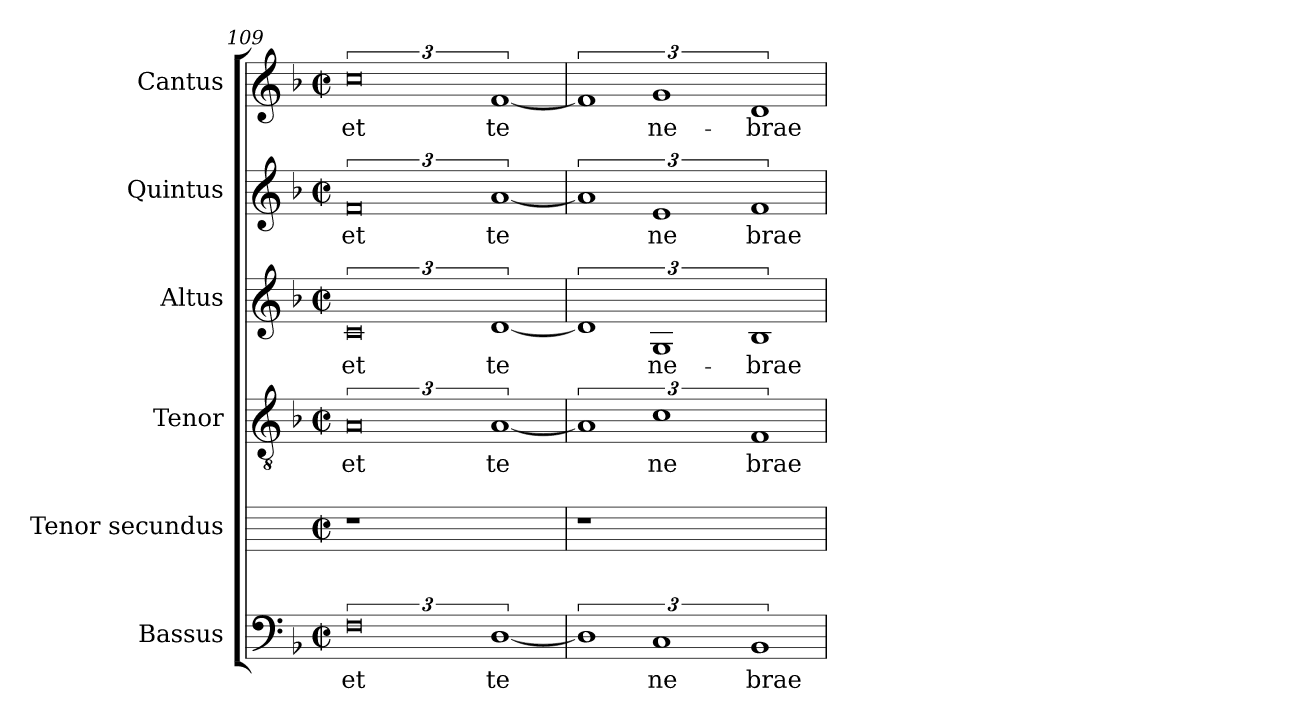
**kern	**text	**kern	**kern	**text	**kern	**text	**kern	**text	**kern	**text
*part6	*part6	*part5	*part4	*part4	*part3	*part3	*part2	*part2	*part1	*part1
*staff6	*staff6	*staff5	*staff4	*staff4	*staff3	*staff3	*staff2	*staff2	*staff1	*staff1
*I"Bassus	*	*I"Tenor  secundus	*I"Tenor	*	*I"Altus	*	*I"Quintus	*	*I"Cantus	*
*I'B	*	*	*I'T	*	*I'A	*	*I'Q	*	*I'C	*
!!LO:PB:g=z
*clefF4	*	*	*clefGv2	*	*clefG2	*	*clefG2	*	*clefG2	*
*k[b-]	*	*k[]	*k[b-]	*	*k[b-]	*	*k[b-]	*	*k[b-]	*
*F:	*	*C:	*F:	*	*F:	*	*F:	*	*F:	*
*M2/2	*	*M2/2	*M2/2	*	*M2/2	*	*M2/2	*	*M2/2	*
*met(c|)	*	*met(c|)	*met(c|)	*	*met(c|)	*	*met(c|)	*	*met(c|)	*
=109	=109	=109	=109	=109	=109	=109	=109	=109	=109	=109
!	!LO:LY:b:cj	!	!	!LO:LY:b:cj	!	!LO:LY:b:cj	!	!LO:LY:b:cj	!	!LO:LY:b:cj
3%4F	et	1r	3%4A	et	3%4c	et	3%4f	et	3%4cc	et
.	.	1ryy	.	.	.	.	.	.	.	.
!	!LO:LY:b:cj	!	!	!LO:LY:b:cj	!	!LO:LY:b:cj	!	!LO:LY:b:cj	!	!LO:LY:b:cj
[>3%2D/	te	.	[<3%2A/	te	[<3%2d/	te-	[<3%2a/	te	[<3%2f/	te-
=110	=110	=110	=110	=110	=110	=110	=110	=110	=110	=110
!	!LO:LY:b:cj	!	!	!LO:LY:b:cj	!	!LO:LY:b:cj	!	!LO:LY:b:cj	!	!LO:LY:b:cj
3%2D/]	.	1r	3%2A/]	.	3%2d/]	--	3%2a/]	.	3%2f/]	--
!	!LO:LY:b:cj	!	!	!LO:LY:b:cj	!	!LO:LY:b:cj	!	!LO:LY:b:cj	!	!LO:LY:b:cj
3%2C/	ne	.	3%2c/	ne	3%2G/	-ne-	3%2e/	ne	3%2g/	-ne-
.	.	1ryy	.	.	.	.	.	.	.	.
!	!LO:LY:b:cj	!	!	!LO:LY:b:cj	!	!LO:LY:b:cj	!	!LO:LY:b:cj	!	!LO:LY:b:cj
3%2BB-/	brae	.	3%2F/	brae	3%2B-/	-brae	3%2f/	brae	3%2d/	-brae
=	=	=	=	=	=	=	=	=	=	=
*-	*-	*-	*-	*-	*-	*-	*-	*-	*-	*-
